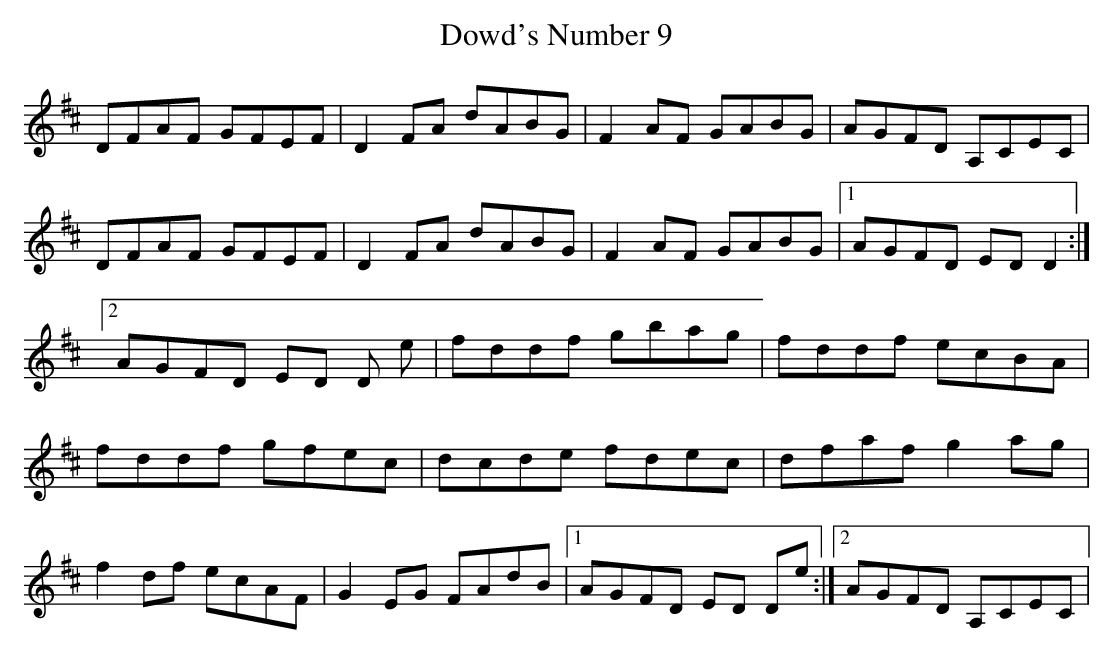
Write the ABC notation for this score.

X:1
T:Dowd's Number 9
K:D
DFAF GFEF | D2 FA dABG | F2 AF GABG | AGFD A,CEC | \
DFAF GFEF | D2 FA dABG | F2 AF GABG |1 AGFD ED D2  \
                                    :|2 AGFD ED D e | \
fddf gbag | fddf ecBA | fddf gfec | dcde fdec | \
dfaf g2 ag | f2 df ecAF | G2 EG FAdB |1 AGFD ED De \
                                    :|2 AGFD A,CEC |
